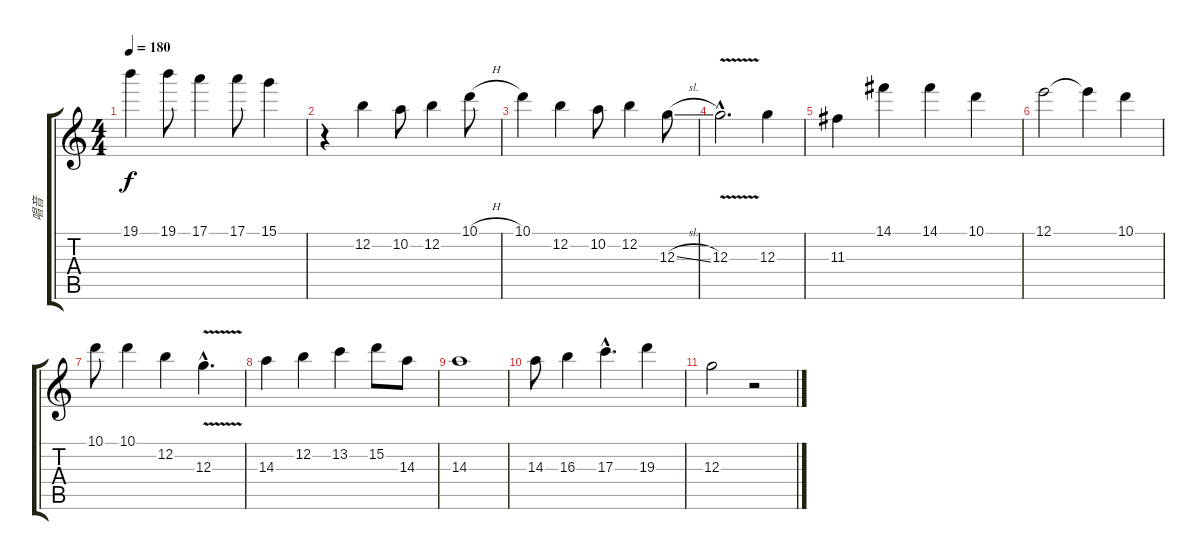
\track ("唱音" "唱音") {instrument overdrivenguitar}
\staff {score tabs}
\tuning (E4 B3 G3 D3 A2 E2) {hide}
\ts (4 4)
\tempo 180
\clef g2
\ks c
19.1.4{dy f} 19.1.8 17.1.4 17.1.8 15.1.4 |
r.4 12.2.4 10.2.8 12.2.4 10.1{h}.8 |
10.1.4 12.2.4 10.2.8 12.2.4 12.3{sl}.8 |
12.3{v hac}.2{d} 12.3.4 |
11.3.4 14.1.4 14.1.4 10.1.4 |
12.1.2 12.1{t}.4 10.1.4 |
10.1.8 10.1.4 12.2.4 12.3{v hac}.4{d} |
14.3.4 12.2.4 13.2.4 15.2.8 14.3.8 |
14.3.1 |
14.3.8 16.3.4 17.3{hac}.4{d} 19.3.4 |
12.3.2 r.2
